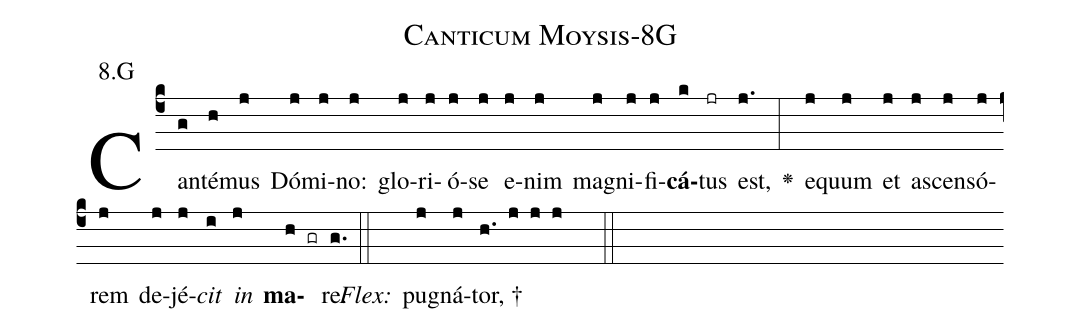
name: Canticum Moysis-8G;
annotation: 8.G;
%%
(c4)Can(g)té(h)mus(j) Dó(j)mi(j)no:(j) glo(j)ri(j)ó(j)se(j) e(j)nim(j) ma(j)gni(j)fi(j)<b>cá</b>(k)tus(jr) est,(j.) <v>\greheightstar</v>(:) e(j)quum(j) et(j) a(j)scen(j)só(j)rem(j) de(j)jé(j)<i>cit</i>(i) <i>in</i>(j) <b>ma</b>(h gr)re.(g.) (::)
<i>Flex:</i>()  pu(j)gná(j)tor, †(h. j j j  ::)

%E(j) u(j) o(i) u(j) a(h) e.(g.) (::)
